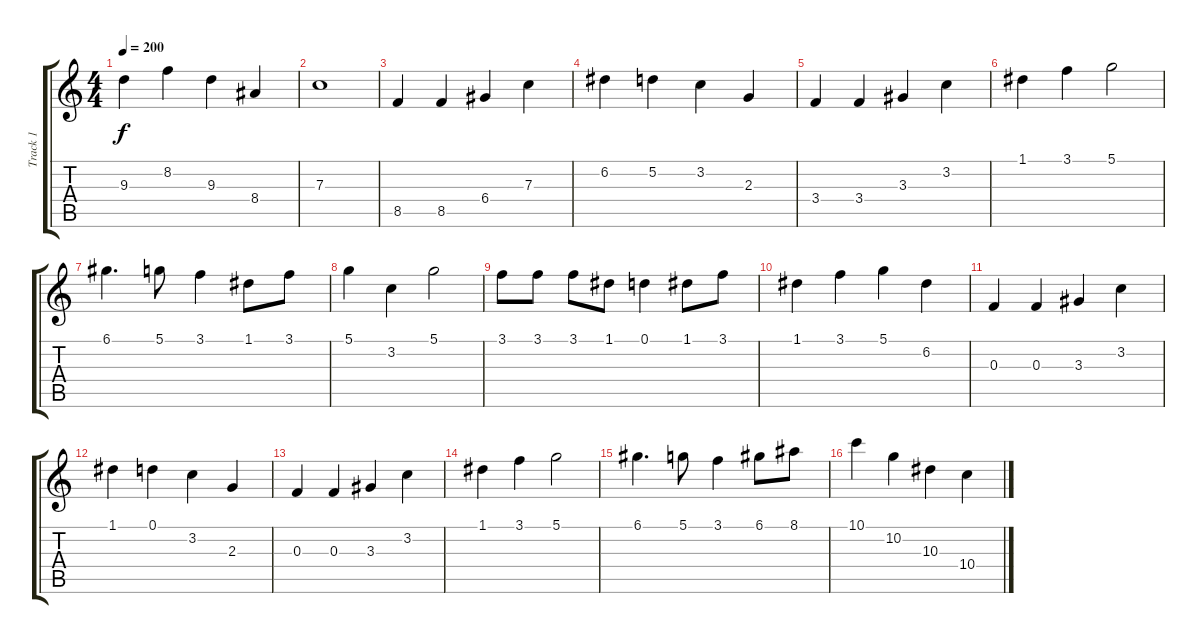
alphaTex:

\track ("Track 1" "Track 1") {instrument distortionguitar}
\staff {score tabs}
\tuning (D4 A3 F3 D3 A2 D2) {hide}
\ts (4 4)
\tempo 200
\clef g2
\ks c
9.3.4{dy f} 8.2.4 9.3.4 8.4.4 |
7.3.1 |
8.5.4 8.5.4 6.4.4 7.3.4 |
6.2.4 5.2.4 3.2.4 2.3.4 |
3.4.4 3.4.4 3.3.4 3.2.4 |
1.1.4 3.1.4 5.1.2 |
6.1.4{d} 5.1.8 3.1.4 1.1.8 3.1.8 |
5.1.4 3.2.4 5.1.2 |
3.1.8 3.1.8 3.1.8 1.1.8 0.1.4 1.1.8 3.1.8 |
1.1.4 3.1.4 5.1.4 6.2.4 |
0.3.4 0.3.4 3.3.4 3.2.4 |
1.1.4 0.1.4 3.2.4 2.3.4 |
0.3.4 0.3.4 3.3.4 3.2.4 |
1.1.4 3.1.4 5.1.2 |
6.1.4{d} 5.1.8 3.1.4 6.1.8 8.1.8 |
10.1.4 10.2.4 10.3.4 10.4.4
